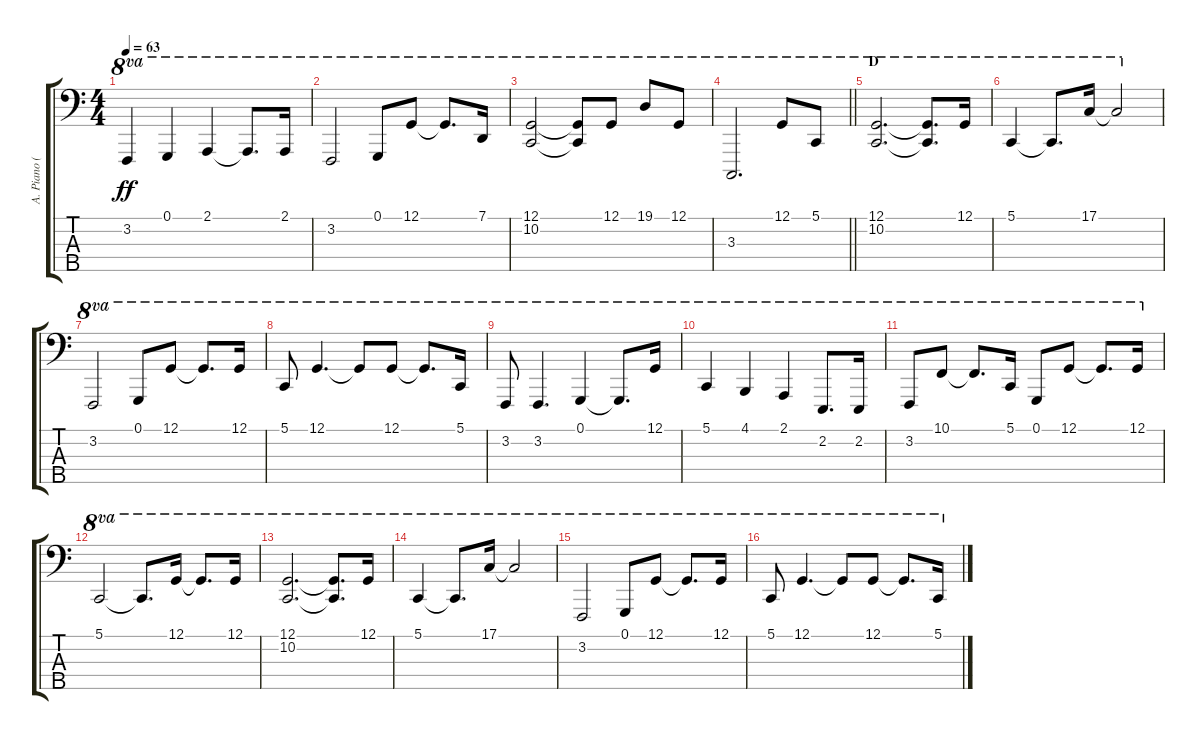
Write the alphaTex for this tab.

\track ("A. Piano (Left Hand)" "A. Piano (") {instrument acousticgrandpiano}
\staff {score tabs}
\tuning (G2 D2 A1 E1 B0) {hide}
\ts (4 4)
\tempo 63
\clef f4
\ks c
3.2.4{ot 8va dy ff} 0.1.4{ot 8va} 2.1.4{ot 8va} 2.1{t}.8{d ot 8va} 2.1.16{ot 8va} |
3.2.2{ot 8va} 0.1.8{ot 8va} 12.1.8{ot 8va} 12.1{t}.8{d ot 8va} 7.1.16{ot 8va} |
(12.1 10.2).2{ot 8va} (12.1{t} 10.2{t}).8{ot 8va} 12.1.8{ot 8va} 19.1.8{ot 8va} 12.1.8{ot 8va} |
\barLineRight lightlight
3.3.2{d ot 8va} 12.1.8{ot 8va} 5.1.8{ot 8va} |
\section ("" "D")
(12.1 10.2).2{d ot 8va} (12.1{t} 10.2{t}).8{d ot 8va} 12.1.16{ot 8va} |
5.1.4{ot 8va} 5.1{t}.8{d ot 8va} 17.1.16{ot 8va} 17.1{t}.2{ot 8va} |
3.2.2{ot 8va} 0.1.8{ot 8va} 12.1.8{ot 8va} 12.1{t}.8{d ot 8va} 12.1.16{ot 8va} |
5.1.8{ot 8va} 12.1.4{d ot 8va} 12.1{t}.8{ot 8va} 12.1.8{ot 8va} 12.1{t}.8{d ot 8va} 5.1.16{ot 8va} |
3.2.8{ot 8va} 3.2.4{d ot 8va} 0.1.4{ot 8va} 0.1{t}.8{d ot 8va} 12.1.16{ot 8va} |
5.1.4{ot 8va} 4.1.4{ot 8va} 2.1.4{ot 8va} 2.2.8{d ot 8va} 2.2.16{ot 8va} |
3.2.8{ot 8va} 10.1.8{ot 8va} 10.1{t}.8{d ot 8va} 5.1.16{ot 8va} 0.1.8{ot 8va} 12.1.8{ot 8va} 12.1{t}.8{d ot 8va} 12.1.16{ot 8va} |
5.1.2{ot 8va} 5.1{t}.8{d ot 8va} 12.1.16{ot 8va} 12.1{t}.8{d ot 8va} 12.1.16{ot 8va} |
(12.1 10.2).2{d ot 8va} (12.1{t} 10.2{t}).8{d ot 8va} 12.1.16{ot 8va} |
5.1.4{ot 8va} 5.1{t}.8{d ot 8va} 17.1.16{ot 8va} 17.1{t}.2{ot 8va} |
3.2.2{ot 8va} 0.1.8{ot 8va} 12.1.8{ot 8va} 12.1{t}.8{d ot 8va} 12.1.16{ot 8va} |
5.1.8{ot 8va} 12.1.4{d ot 8va} 12.1{t}.8{ot 8va} 12.1.8{ot 8va} 12.1{t}.8{d ot 8va} 5.1.16{ot 8va}
